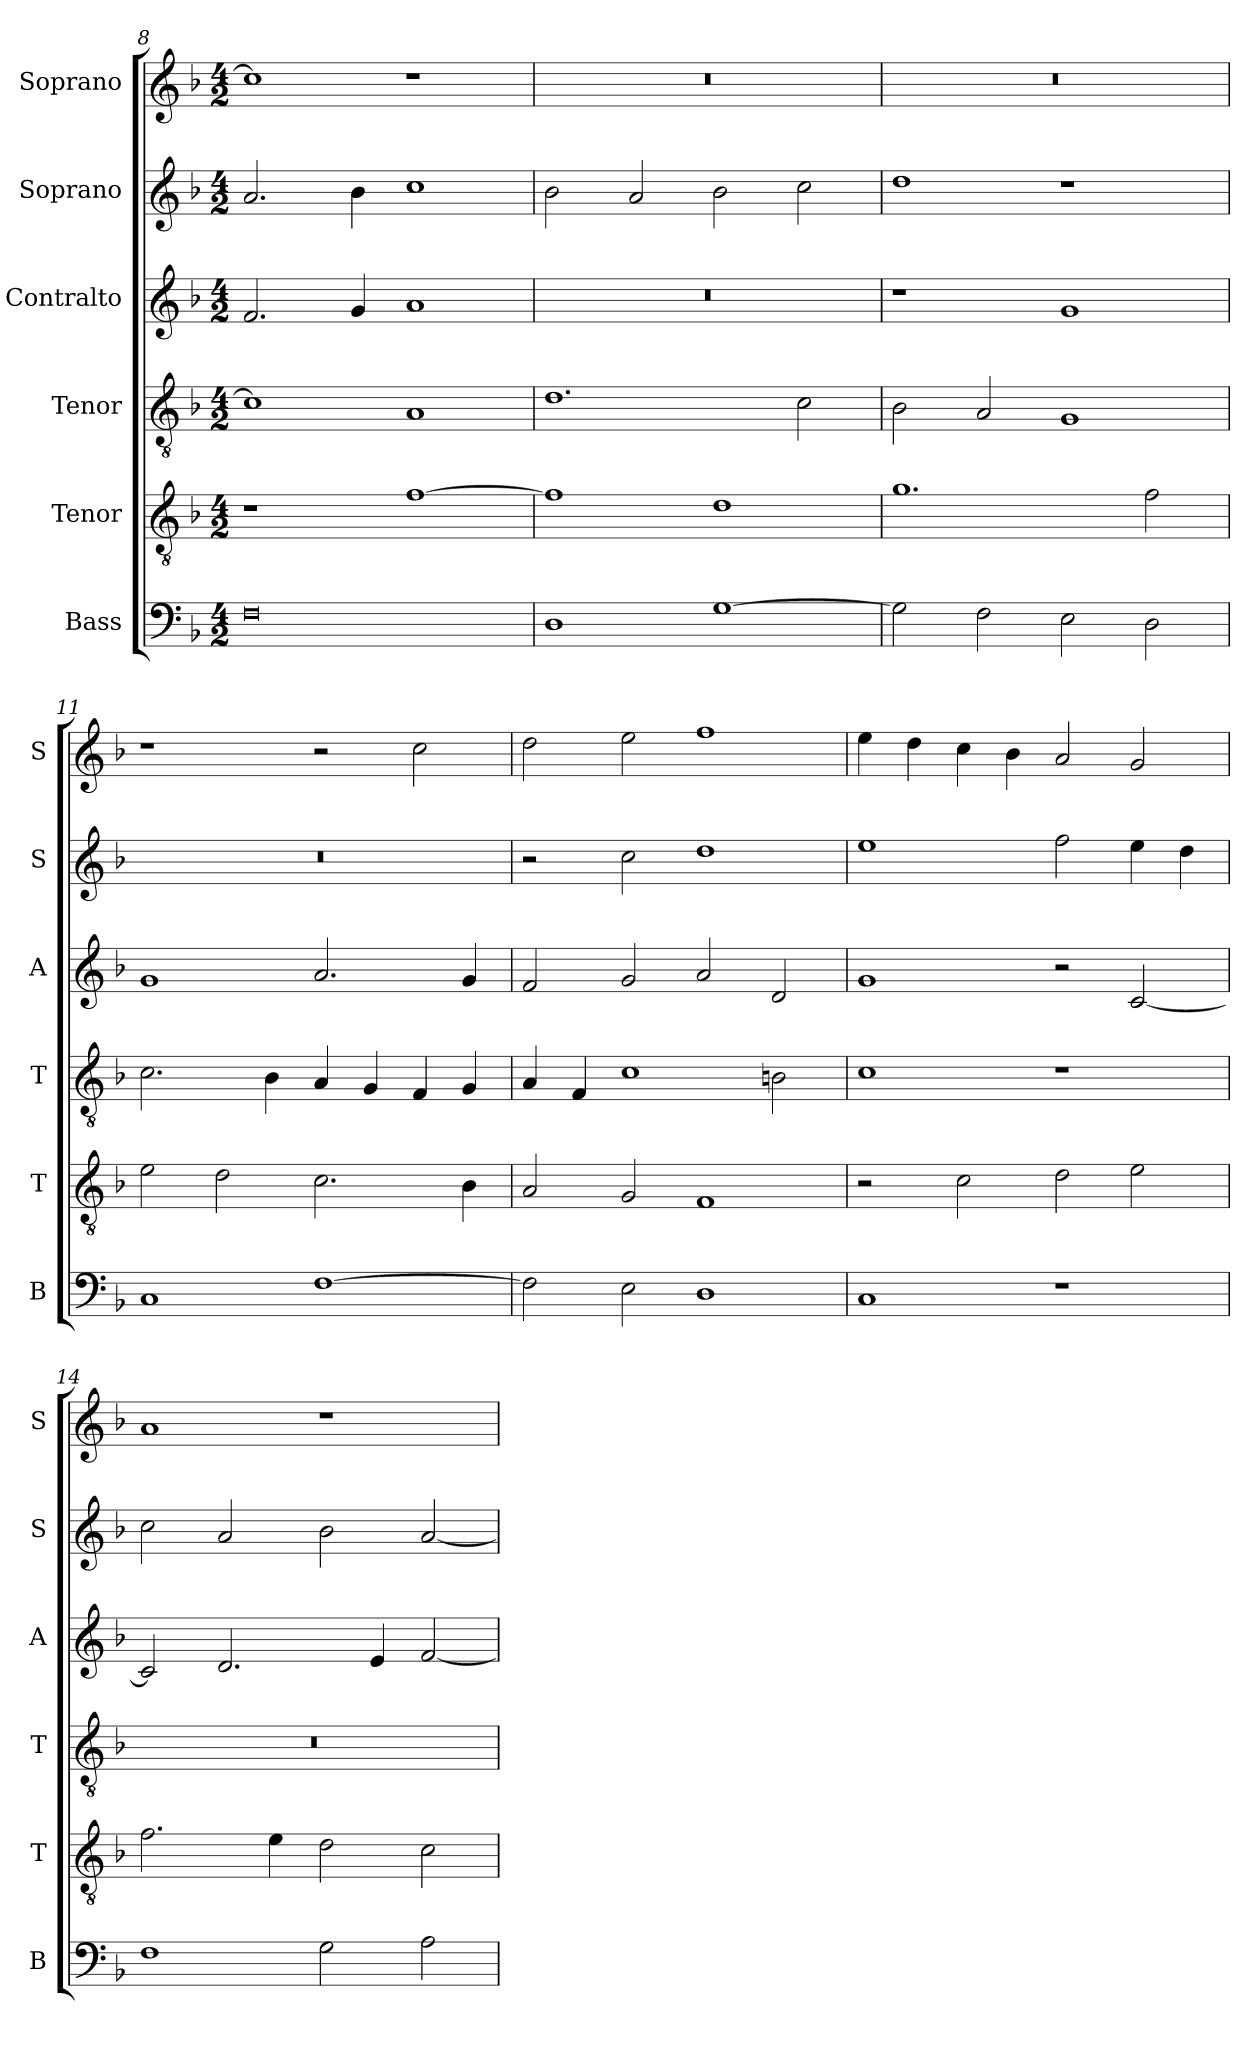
**kern	**kern	**kern	**kern	**kern	**kern
*part6	*part5	*part4	*part3	*part2	*part1
*staff6	*staff5	*staff4	*staff3	*staff2	*staff1
*I"Bass	*I"Tenor	*I"Tenor	*I"Contralto	*I"Soprano	*I"Soprano
*I'B	*I'T	*I'T	*I'A	*I'S	*I'S
*clefF4	*clefGv2	*clefGv2	*clefG2	*clefG2	*clefG2
*k[b-]	*k[b-]	*k[b-]	*k[b-]	*k[b-]	*k[b-]
*F:ion	*F:ion	*F:ion	*F:ion	*F:ion	*F:ion
*M4/2	*M4/2	*M4/2	*M4/2	*M4/2	*M4/2
=8	=8	=8	=8	=8	=8
0F	1r	1c]	2.f	2.a	1cc]
.	.	.	4g	4b-	.
.	[1f	1A	1a	1cc	1r
=9	=9	=9	=9	=9	=9
1D	1f]	1.d	0r	2b-	0r
.	.	.	.	2a	.
[1G	1d	.	.	2b-	.
.	.	2c	.	2cc	.
=10	=10	=10	=10	=10	=10
2G]	1.g	2B-	1r	1dd	0r
2F	.	2A	.	.	.
2E	.	1G	1g	1r	.
2D	2f	.	.	.	.
=11	=11	=11	=11	=11	=11
1C	2e	2.c	1g	0r	1r
.	2d	.	.	.	.
.	.	4B-	.	.	.
[1F	2.c	4A	2.a	.	2r
.	.	4G	.	.	.
.	.	4F	.	.	2cc
.	4B-	4G	4g	.	.
=12	=12	=12	=12	=12	=12
2F]	2A	4A	2f	2r	2dd
.	.	4F	.	.	.
2E	2G	1c	2g	2cc	2ee
1D	1F	.	2a	1dd	1ff
.	.	2Bn	2d	.	.
=13	=13	=13	=13	=13	=13
1C	2r	1c	1g	1ee	4ee
.	.	.	.	.	4dd
.	2c	.	.	.	4cc
.	.	.	.	.	4b-
1r	2d	1r	2r	2ff	2a
.	2e	.	[2c	4ee	2g
.	.	.	.	4dd	.
=14	=14	=14	=14	=14	=14
1F	2.f	0r	2c]	2cc	1a
.	.	.	2.d	2a	.
.	4e	.	.	.	.
2G	2d	.	.	2b-	1r
.	.	.	4e	.	.
2A	2c	.	[2f	[2a	.
=	=	=	=	=	=
*-	*-	*-	*-	*-	*-
